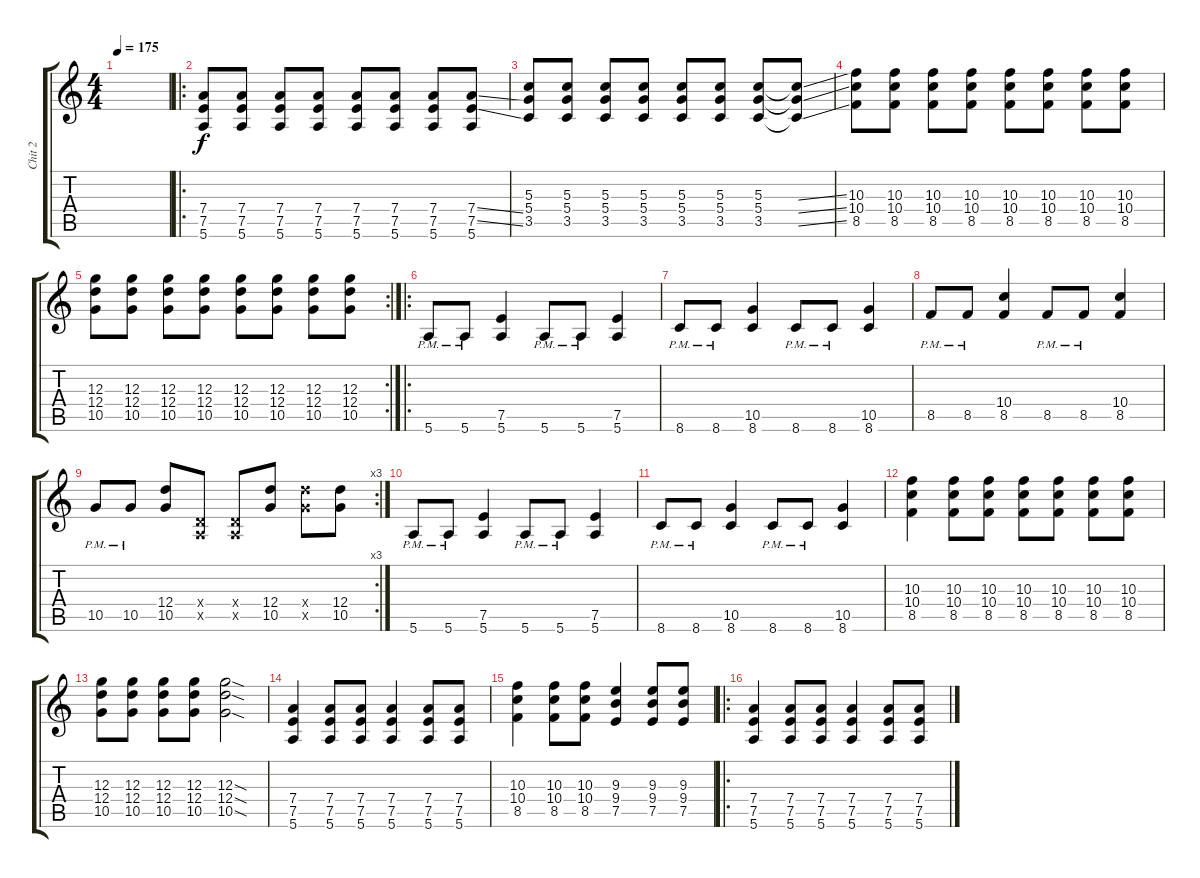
\track ("Chit 2" "Chit 2") {instrument distortionguitar}
\staff {score tabs}
\tuning (E4 B3 G3 D3 A2 E2) {hide}
\ts (4 4)
\tempo 175
\clef g2
\ks c
|
\ro
(7.4 7.5 5.6).8 (7.4 7.5 5.6).8 (7.4 7.5 5.6).8 (7.4 7.5 5.6).8 (7.4 7.5 5.6).8 (7.4 7.5 5.6).8 (7.4 7.5 5.6).8 (7.4{ss} 7.5{ss} 5.6).8 |
(5.3 5.4 3.5).8 (5.3 5.4 3.5).8 (5.3 5.4 3.5).8 (5.3 5.4 3.5).8 (5.3 5.4 3.5).8 (5.3 5.4 3.5).8 (5.3 5.4 3.5).8 (5.3{ss t} 5.4{ss t} 3.5{ss t}).8 |
(10.3 10.4 8.5).8 (10.3 10.4 8.5).8 (10.3 10.4 8.5).8 (10.3 10.4 8.5).8 (10.3 10.4 8.5).8 (10.3 10.4 8.5).8 (10.3 10.4 8.5).8 (10.3 10.4 8.5).8 |
\rc 2
(12.3 12.4 10.5).8 (12.3 12.4 10.5).8 (12.3 12.4 10.5).8 (12.3 12.4 10.5).8 (12.3 12.4 10.5).8 (12.3 12.4 10.5).8 (12.3 12.4 10.5).8 (12.3 12.4 10.5).8 |
\ro
5.6{pm}.8 5.6{pm}.8 (7.5 5.6).4 5.6{pm}.8 5.6{pm}.8 (7.5 5.6).4 |
8.6{pm}.8 8.6{pm}.8 (10.5 8.6).4 8.6{pm}.8 8.6{pm}.8 (10.5 8.6).4 |
8.5{pm}.8 8.5{pm}.8 (10.4 8.5).4 8.5{pm}.8 8.5{pm}.8 (10.4 8.5).4 |
\rc 3
10.5{pm}.8 10.5{pm}.8 (12.4 10.5).8 (0.4{x} 0.5{x}).8 (0.4{x} 0.5{x}).8 (12.4 10.5).8 (12.4{x} 10.5{x}).8 (12.4 10.5).8 |
5.6{pm}.8 5.6{pm}.8 (7.5 5.6).4 5.6{pm}.8 5.6{pm}.8 (7.5 5.6).4 |
8.6{pm}.8 8.6{pm}.8 (10.5 8.6).4 8.6{pm}.8 8.6{pm}.8 (10.5 8.6).4 |
(10.3 10.4 8.5).4 (10.3 10.4 8.5).8 (10.3 10.4 8.5).8 (10.3 10.4 8.5).8 (10.3 10.4 8.5).8 (10.3 10.4 8.5).8 (10.3 10.4 8.5).8 |
(12.3 12.4 10.5).8 (12.3 12.4 10.5).8 (12.3 12.4 10.5).8 (12.3 12.4 10.5).8 (12.3{sod} 12.4{sod} 10.5{sod}).2 |
(7.4 7.5 5.6).4 (7.4 7.5 5.6).8 (7.4 7.5 5.6).8 (7.4 7.5 5.6).4 (7.4 7.5 5.6).8 (7.4 7.5 5.6).8 |
(10.3 10.4 8.5).4 (10.3 10.4 8.5).8 (10.3 10.4 8.5).8 (9.3 9.4 7.5).4 (9.3 9.4 7.5).8 (9.3 9.4 7.5).8 |
\ro
(7.4 7.5 5.6).4 (7.4 7.5 5.6).8 (7.4 7.5 5.6).8 (7.4 7.5 5.6).4 (7.4 7.5 5.6).8 (7.4 7.5 5.6).8
